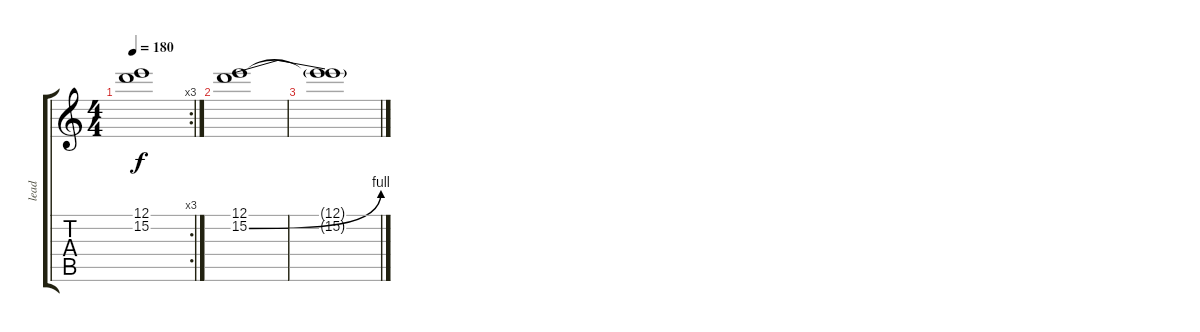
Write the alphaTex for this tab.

\track ("lead" "lead") {instrument guitarharmonics}
\staff {score tabs}
\tuning (E4 B3 G3 D3 A2 E2) {hide}
\rc 3
\ts (4 4)
\tempo 180
\clef g2
\ks c
(12.1{t} 15.2{t}).1{dy f} |
(12.1 15.2{be (bend 0 0 60 4)}).1 |
(12.1{t} 15.2{t}).1
